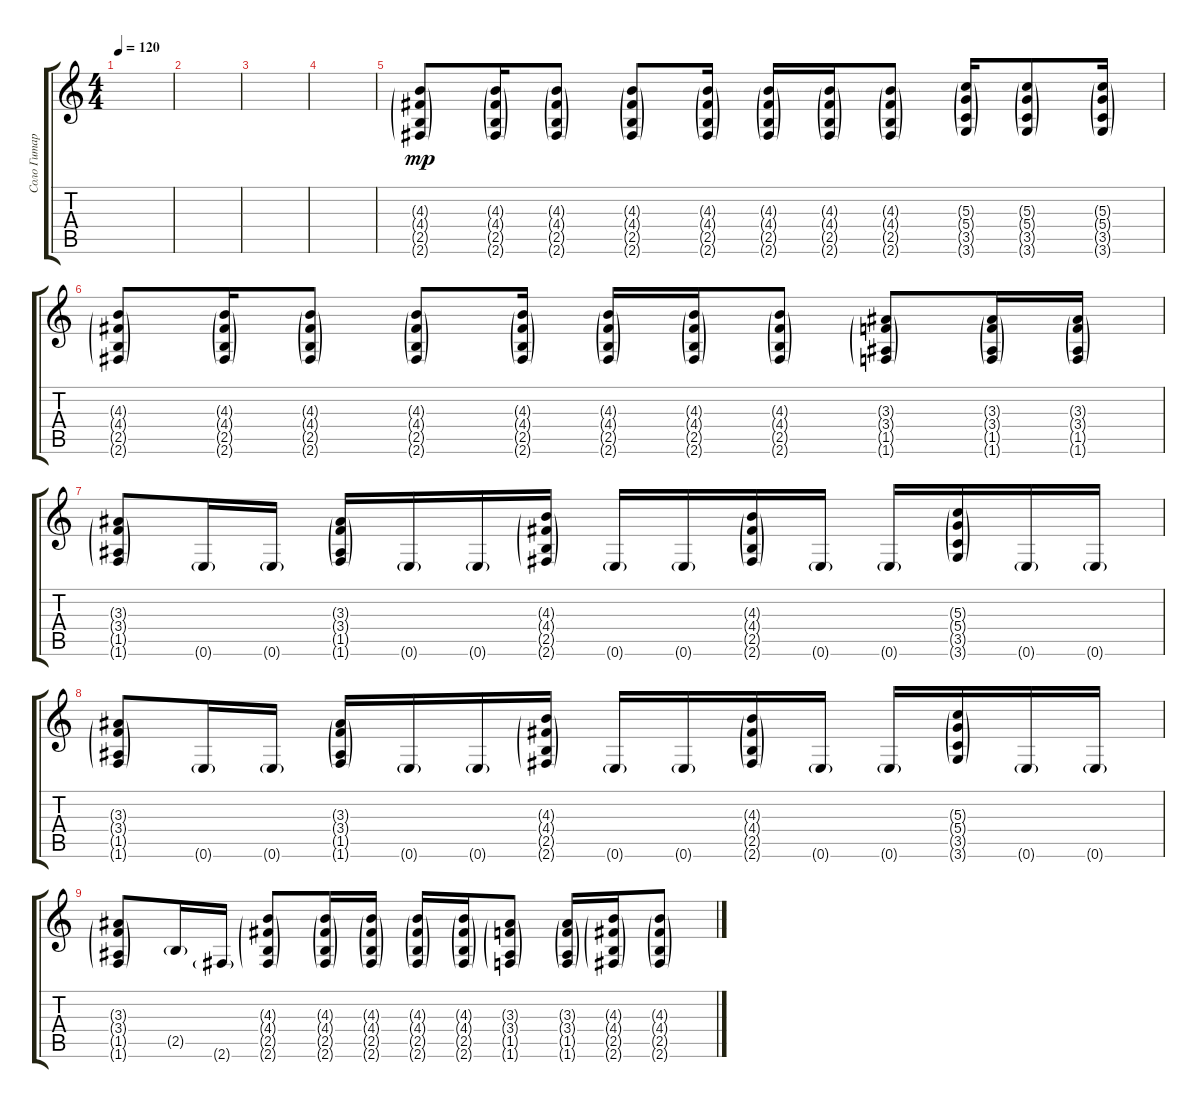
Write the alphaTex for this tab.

\track ("Соло Гитара" "Соло Гитар") {instrument overdrivenguitar}
\staff {score tabs}
\tuning (E4 B3 G3 D3 A2 E2) {hide}
\ts (4 4)
\tempo 120
\clef g2
\ks c
|
|
|
|
(4.3{g} 4.4{g} 2.5{g} 2.6{g}).8{dy mp} (4.3{g} 4.4{g} 2.5{g} 2.6{g}).16 (4.3{g} 4.4{g} 2.5{g} 2.6{g}).8 (4.3{g} 4.4{g} 2.5{g} 2.6{g}).8 (4.3{g} 4.4{g} 2.5{g} 2.6{g}).16 (4.3{g} 4.4{g} 2.5{g} 2.6{g}).16 (4.3{g} 4.4{g} 2.5{g} 2.6{g}).16 (4.3{g} 4.4{g} 2.5{g} 2.6{g}).8 (5.3{g} 5.4{g} 3.5{g} 3.6{g}).16 (5.3{g} 5.4{g} 3.5{g} 3.6{g}).8 (5.3{g} 5.4{g} 3.5{g} 3.6{g}).16 |
(4.3{g} 4.4{g} 2.5{g} 2.6{g}).8 (4.3{g} 4.4{g} 2.5{g} 2.6{g}).16 (4.3{g} 4.4{g} 2.5{g} 2.6{g}).8 (4.3{g} 4.4{g} 2.5{g} 2.6{g}).8 (4.3{g} 4.4{g} 2.5{g} 2.6{g}).16 (4.3{g} 4.4{g} 2.5{g} 2.6{g}).16 (4.3{g} 4.4{g} 2.5{g} 2.6{g}).16 (4.3{g} 4.4{g} 2.5{g} 2.6{g}).8 (3.3{g} 3.4{g} 1.5{g} 1.6{g}).8 (3.3{g} 3.4{g} 1.5{g} 1.6{g}).16 (3.3{g} 3.4{g} 1.5{g} 1.6{g}).16 |
(3.3{g} 3.4{g} 1.5{g} 1.6{g}).8 0.6{g}.16 0.6{g}.16 (3.3{g} 3.4{g} 1.5{g} 1.6{g}).16 0.6{g}.16 0.6{g}.16 (4.3{g} 4.4{g} 2.5{g} 2.6{g}).16 0.6{g}.16 0.6{g}.16 (4.3{g} 4.4{g} 2.5{g} 2.6{g}).16 0.6{g}.16 0.6{g}.16 (5.3{g} 5.4{g} 3.5{g} 3.6{g}).16 0.6{g}.16 0.6{g}.16 |
(3.3{g} 3.4{g} 1.5{g} 1.6{g}).8 0.6{g}.16 0.6{g}.16 (3.3{g} 3.4{g} 1.5{g} 1.6{g}).16 0.6{g}.16 0.6{g}.16 (4.3{g} 4.4{g} 2.5{g} 2.6{g}).16 0.6{g}.16 0.6{g}.16 (4.3{g} 4.4{g} 2.5{g} 2.6{g}).16 0.6{g}.16 0.6{g}.16 (5.3{g} 5.4{g} 3.5{g} 3.6{g}).16 0.6{g}.16 0.6{g}.16 |
(3.3{g} 3.4{g} 1.5{g} 1.6{g}).8 2.5{g}.16 2.6{g}.16 (4.3{g} 4.4{g} 2.5{g} 2.6{g}).8 (4.3{g} 4.4{g} 2.5{g} 2.6{g}).16 (4.3{g} 4.4{g} 2.5{g} 2.6{g}).16 (4.3{g} 4.4{g} 2.5{g} 2.6{g}).16 (4.3{g} 4.4{g} 2.5{g} 2.6{g}).16 (3.3{g} 3.4{g} 1.5{g} 1.6{g}).8 (3.3{g} 3.4{g} 1.5{g} 1.6{g}).16 (4.3{g} 4.4{g} 2.5{g} 2.6{g}).16 (4.3{g} 4.4{g} 2.5{g} 2.6{g}).8
